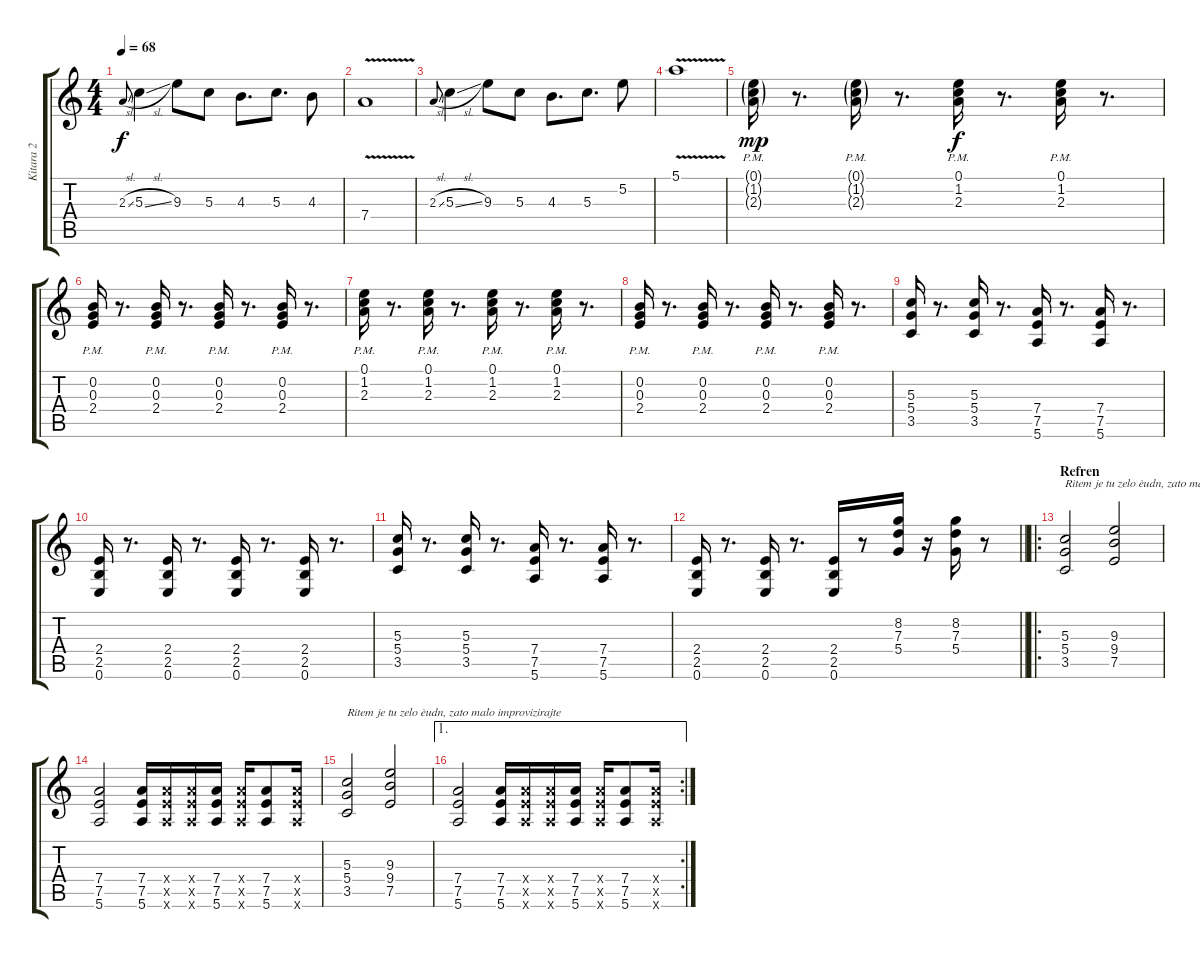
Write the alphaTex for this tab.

\track ("Kitara 2" "Kitara 2") {instrument distortionguitar}
\staff {score tabs}
\tuning (E4 B3 G3 D3 A2 E2) {hide}
\ts (4 4)
\tempo 68
\clef g2
\ks c
2.3{sl}.8{gr onbeat dy f} 5.3{sl}.4{instrument overdrivenguitar} 9.3.8 5.3.8 4.3.8{d} 5.3.8{d} 4.3.8 |
7.4{v}.1 |
2.3{sl}.8{gr onbeat} 5.3{sl}.4 9.3.8 5.3.8 4.3.8{d} 5.3.8{d} 5.2.8 |
5.1{v}.1 |
(0.1{g pm} 1.2{g pm} 2.3{g pm}).16{dy mp volume 10} r.8{d} (0.1{g pm} 1.2{g pm} 2.3{g pm}).16 r.8{d} (0.1{pm} 1.2{pm} 2.3{pm}).16{dy f} r.8{d} (0.1{pm} 1.2{pm} 2.3{pm}).16 r.8{d} |
(0.2{pm} 0.3{pm} 2.4{pm}).16 r.8{d} (0.2{pm} 0.3{pm} 2.4{pm}).16 r.8{d} (0.2{pm} 0.3{pm} 2.4{pm}).16 r.8{d} (0.2{pm} 0.3{pm} 2.4{pm}).16 r.8{d} |
(0.1{pm} 1.2{pm} 2.3{pm}).16{volume 10} r.8{d} (0.1{pm} 1.2{pm} 2.3{pm}).16 r.8{d} (0.1{pm} 1.2{pm} 2.3{pm}).16 r.8{d} (0.1{pm} 1.2{pm} 2.3{pm}).16 r.8{d} |
(0.2{pm} 0.3{pm} 2.4{pm}).16 r.8{d} (0.2{pm} 0.3{pm} 2.4{pm}).16 r.8{d} (0.2{pm} 0.3{pm} 2.4{pm}).16 r.8{d} (0.2{pm} 0.3{pm} 2.4{pm}).16 r.8{d} |
(5.3 5.4 3.5).16{volume 10} r.8{d} (5.3 5.4 3.5).16 r.8{d} (7.4 7.5 5.6).16 r.8{d} (7.4 7.5 5.6).16 r.8{d} |
(2.4 2.5 0.6).16 r.8{d} (2.4 2.5 0.6).16 r.8{d} (2.4 2.5 0.6).16 r.8{d} (2.4 2.5 0.6).16 r.8{d} |
(5.3 5.4 3.5).16{volume 10} r.8{d} (5.3 5.4 3.5).16 r.8{d} (7.4 7.5 5.6).16 r.8{d} (7.4 7.5 5.6).16 r.8{d} |
\barLineRight lightlight
(2.4 2.5 0.6).16 r.8{d} (2.4 2.5 0.6).16 r.8{d} (2.4 2.5 0.6).16 r.8 (8.2 7.3 5.4).16{volume 13} r.16 (8.2 7.3 5.4).16 r.8 |
\ro
\section ("" "Refren")
(5.3 5.4 3.5).2{txt "Ritem je tu zelo èudn, zato malo improvizirajte"} (9.3 9.4 7.5).2 |
(7.4 7.5 5.6).2 (7.4 7.5 5.6).16 (7.4{x} 7.5{x} 5.6{x}).16 (7.4{x} 7.5{x} 5.6{x}).16 (7.4 7.5 5.6).16 (7.4{x} 7.5{x} 5.6{x}).16 (7.4 7.5 5.6).8 (7.4{x} 7.5{x} 5.6{x}).16 |
(5.3 5.4 3.5).2{txt "Ritem je tu zelo èudn, zato malo improvizirajte"} (9.3 9.4 7.5).2 |
\ae 1
\rc 2
(7.4 7.5 5.6).2 (7.4 7.5 5.6).16 (7.4{x} 7.5{x} 5.6{x}).16 (7.4{x} 7.5{x} 5.6{x}).16 (7.4 7.5 5.6).16 (7.4{x} 7.5{x} 5.6{x}).16 (7.4 7.5 5.6).8 (7.4{x} 7.5{x} 5.6{x}).16
